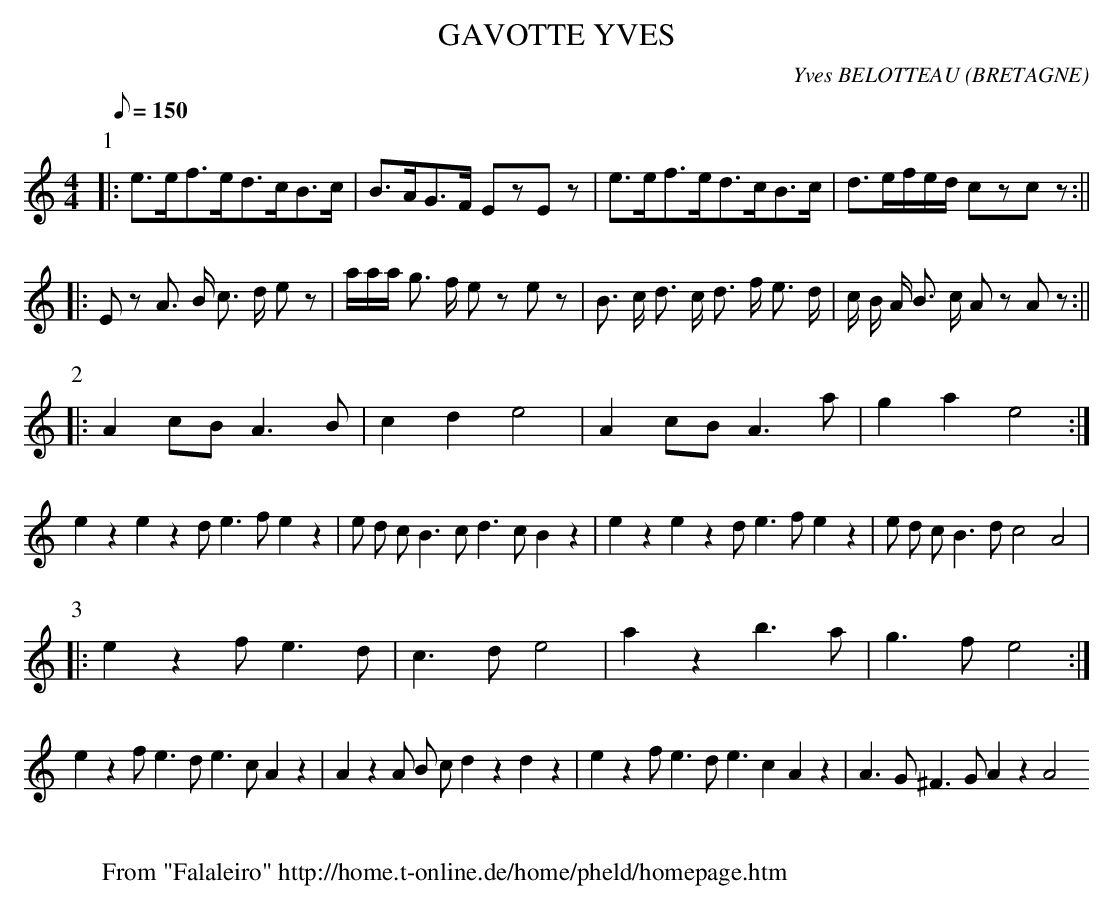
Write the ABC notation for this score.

X:1
T:GAVOTTE YVES
M:4/4
L:1/8
Q:150
C:Yves BELOTTEAU
O:BRETAGNE
K:C
P:1
|:e3/2e/2f3/2e/2d3/2c/2B3/2c/2|B3/2A/2G3/2F/2 EzEz|
e3/2e/2f3/2e/2d3/2c/2B3/2c/2|d3/2e/2f/2e/2d/2 czcz:||!
|:Ez A3/2 B/2 c3/2 d/2 2ez|a/2a/2a/2 g3/2 f/2 ez ez|
B3/2 c/2 d3/2 c/2 d3/2 f/2 e3/2 d/2|c/2 B/2 A/2 B3/2 c/2 Az Az:||!
P:2
L:1/4
|:A c/2B/2 A3/2 B/2| cde2|A c/2B/2 A3/2 a/2| gae2:|!
ez ez d/2 e3/2 f/2 ez| e/2 d/2 c/2 B3/2 c/2 d3/2 c/2 Bz|
ez ez d/2 e3/2 f/2 ez| e/2 d/2 c/2 B3/2 d/2 c2 A2|!
P: 3
|:ez f/2 e3/2 d/2|c3/2 d/2 e2|az b3/2 a/2| g3/2 f/2 e2:|!
ez f/2 e3/2 d/2 e3/2 c/2 Az|Az A/2 B/2 c/2 dz dz| ez f/2 e3/2 d/2 e3/2 c
/2 Az|A3/2 G/2 ^F3/2 G/2 Az A2
W:
W: From "Falaleiro" http://home.t-online.de/home/pheld/homepage.htm
